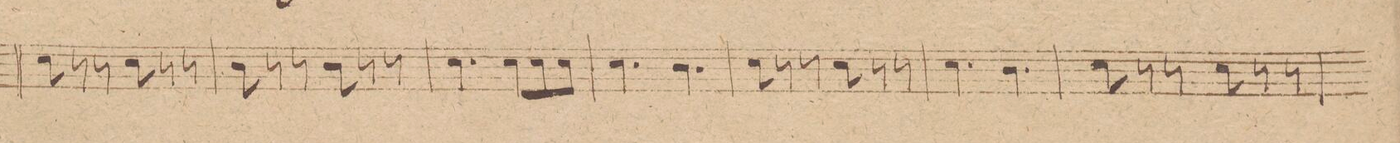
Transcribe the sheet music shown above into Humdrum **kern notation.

**kern	**dynam
*I"Corno 2do in C	*
*clefG2	*
*k[]	*
*M6/8	*
8cc\	.
8r	.
8r	.
8cc\	.
8r	.
8r	.
=9	=9
8b\	.
8r	.
8r	.
8b\	.
8r	.
8r	.
=10	=10
4.cc\	.
8cc\L	.
8cc\	.
8cc\J	.
=11	=11
4.cc\	.
4.b\	.
=12	=12
8cc\	.
8r	.
8r	.
8cc\	.
8r	.
8r	.
=13	=13
4.cc\	.
4.b\	.
=14	=14
8cc\	.
8r	.
8r	.
8cc\	.
8r	.
8r	.
=15	=15
*-	*-
